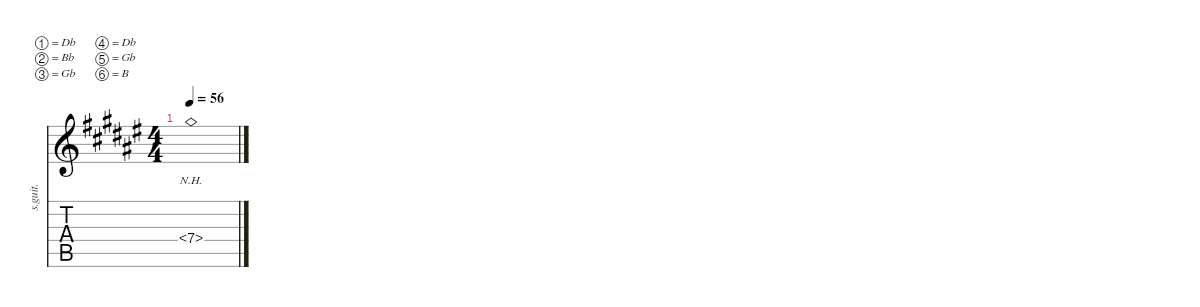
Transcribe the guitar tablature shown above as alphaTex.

\defaultSystemsLayout 4
\hideDynamics
\bracketExtendMode nobrackets
\otherSystemsTrackNameOrientation horizontal
\track ("音轨 1" "s.guit.") {instrument acousticguitarsteel}
\staff {score tabs}
\tuning (Db4 Bb3 Gb3 Db3 Gb2 B1)
\ts (4 4)
\tempo 56
\clef g2
\ks f#
7.4{nh t}.1{dy f}
